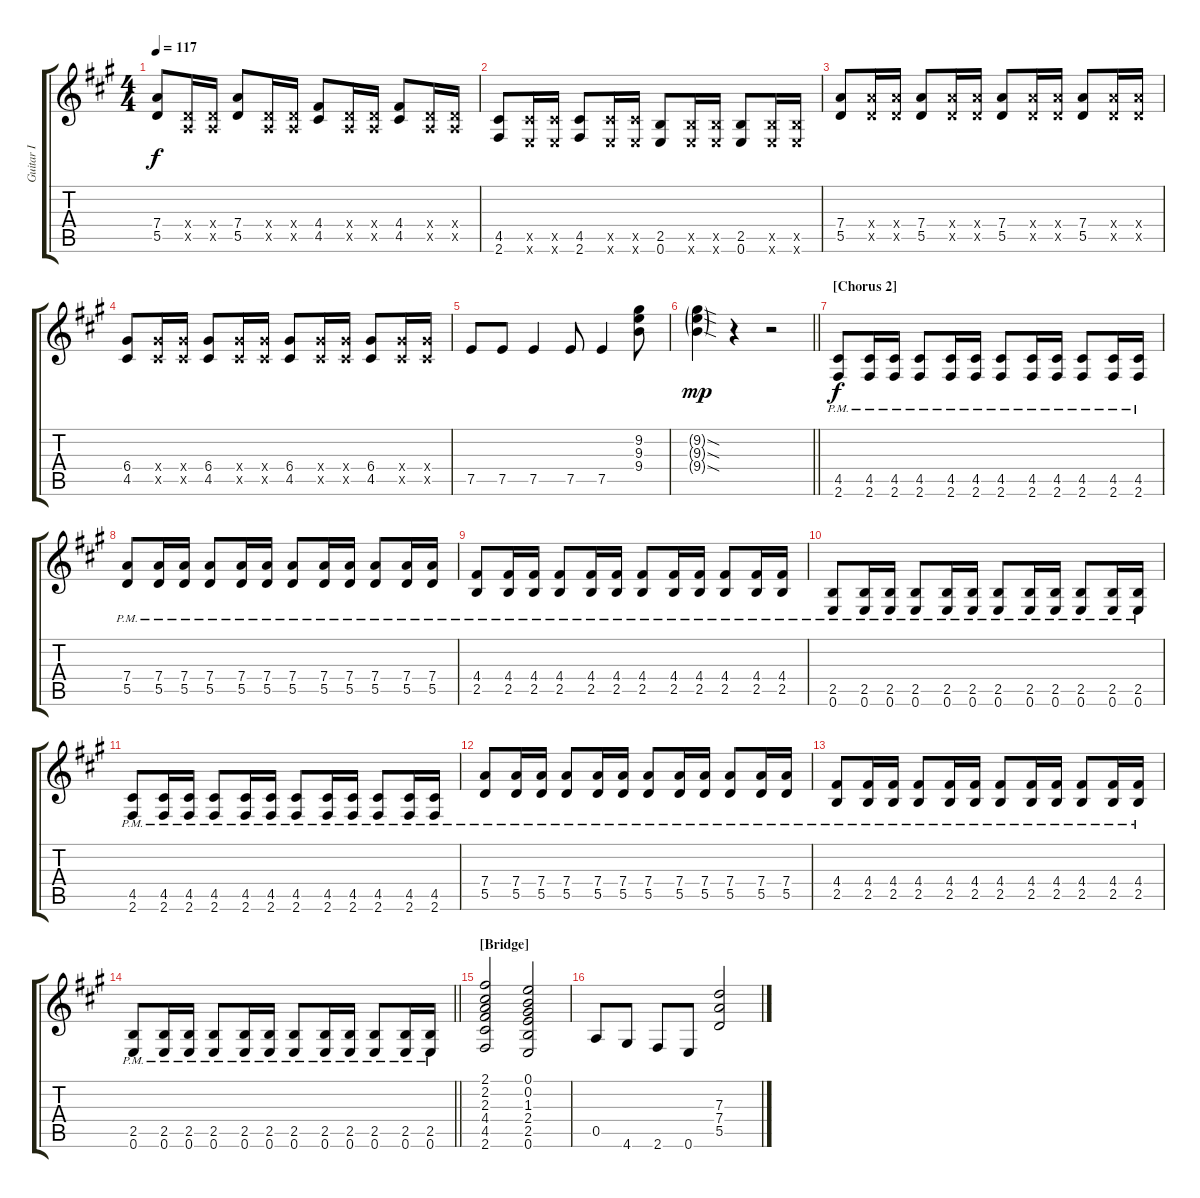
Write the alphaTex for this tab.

\track ("Guitar I" "Guitar I") {instrument distortionguitar}
\staff {score tabs}
\tuning (E4 B3 G3 D3 A2 E2) {hide}
\ts (4 4)
\tempo 117
\clef g2
\ks a
(7.4 5.5).8{dy f} (0.4{x} 0.5{x}).16 (0.4{x} 0.5{x}).16 (7.4 5.5).8 (0.4{x} 0.5{x}).16 (0.4{x} 0.5{x}).16 (4.4 4.5).8 (0.4{x} 0.5{x}).16 (0.4{x} 0.5{x}).16 (4.4 4.5).8 (0.4{x} 0.5{x}).16 (0.4{x} 0.5{x}).16 |
(4.5 2.6).8 (4.5{x} 0.6{x}).16 (4.5{x} 0.6{x}).16 (4.5 2.6).8 (4.5{x} 0.6{x}).16 (4.5{x} 0.6{x}).16 (2.5 0.6).8 (2.5{x} 0.6{x}).16 (2.5{x} 0.6{x}).16 (2.5 0.6).8 (2.5{x} 0.6{x}).16 (2.5{x} 0.6{x}).16 |
(7.4 5.5).8 (7.4{x} 5.5{x}).16 (7.4{x} 5.5{x}).16 (7.4 5.5).8 (7.4{x} 5.5{x}).16 (7.4{x} 5.5{x}).16 (7.4 5.5).8 (7.4{x} 5.5{x}).16 (7.4{x} 5.5{x}).16 (7.4 5.5).8 (7.4{x} 5.5{x}).16 (7.4{x} 5.5{x}).16 |
(6.4 4.5).8 (6.4{x} 4.5{x}).16 (6.4{x} 4.5{x}).16 (6.4 4.5).8 (6.4{x} 4.5{x}).16 (6.4{x} 4.5{x}).16 (6.4 4.5).8 (6.4{x} 4.5{x}).16 (6.4{x} 4.5{x}).16 (6.4 4.5).8 (6.4{x} 4.5{x}).16 (6.4{x} 4.5{x}).16 |
7.5.8 7.5.8 7.5.4 7.5.8 7.5.4 (9.2 9.3 9.4).8 |
\barLineRight lightlight
(9.2{sod g} 9.3{sod g} 9.4{sod g}).4{dy mp} r.4 r.2 |
\section ("" "[Chorus 2]")
(4.5{pm} 2.6{pm}).8{dy f} (4.5{pm} 2.6{pm}).16 (4.5{pm} 2.6{pm}).16 (4.5{pm} 2.6{pm}).8 (4.5{pm} 2.6{pm}).16 (4.5{pm} 2.6{pm}).16 (4.5{pm} 2.6{pm}).8 (4.5{pm} 2.6{pm}).16 (4.5{pm} 2.6{pm}).16 (4.5{pm} 2.6{pm}).8 (4.5{pm} 2.6{pm}).16 (4.5{pm} 2.6{pm}).16 |
(7.4{pm} 5.5{pm}).8 (7.4{pm} 5.5{pm}).16 (7.4{pm} 5.5{pm}).16 (7.4{pm} 5.5{pm}).8 (7.4{pm} 5.5{pm}).16 (7.4{pm} 5.5{pm}).16 (7.4{pm} 5.5{pm}).8 (7.4{pm} 5.5{pm}).16 (7.4{pm} 5.5{pm}).16 (7.4{pm} 5.5{pm}).8 (7.4{pm} 5.5{pm}).16 (7.4{pm} 5.5{pm}).16 |
(4.4{pm} 2.5{pm}).8 (4.4{pm} 2.5{pm}).16 (4.4{pm} 2.5{pm}).16 (4.4{pm} 2.5{pm}).8 (4.4{pm} 2.5{pm}).16 (4.4{pm} 2.5{pm}).16 (4.4{pm} 2.5{pm}).8 (4.4{pm} 2.5{pm}).16 (4.4{pm} 2.5{pm}).16 (4.4{pm} 2.5{pm}).8 (4.4{pm} 2.5{pm}).16 (4.4{pm} 2.5{pm}).16 |
(2.5{pm} 0.6{pm}).8 (2.5{pm} 0.6{pm}).16 (2.5{pm} 0.6{pm}).16 (2.5{pm} 0.6{pm}).8 (2.5{pm} 0.6{pm}).16 (2.5{pm} 0.6{pm}).16 (2.5{pm} 0.6{pm}).8 (2.5{pm} 0.6{pm}).16 (2.5{pm} 0.6{pm}).16 (2.5{pm} 0.6{pm}).8 (2.5{pm} 0.6{pm}).16 (2.5{pm} 0.6{pm}).16 |
(4.5{pm} 2.6{pm}).8 (4.5{pm} 2.6{pm}).16 (4.5{pm} 2.6{pm}).16 (4.5{pm} 2.6{pm}).8 (4.5{pm} 2.6{pm}).16 (4.5{pm} 2.6{pm}).16 (4.5{pm} 2.6{pm}).8 (4.5{pm} 2.6{pm}).16 (4.5{pm} 2.6{pm}).16 (4.5{pm} 2.6{pm}).8 (4.5{pm} 2.6{pm}).16 (4.5{pm} 2.6{pm}).16 |
(7.4{pm} 5.5{pm}).8 (7.4{pm} 5.5{pm}).16 (7.4{pm} 5.5{pm}).16 (7.4{pm} 5.5{pm}).8 (7.4{pm} 5.5{pm}).16 (7.4{pm} 5.5{pm}).16 (7.4{pm} 5.5{pm}).8 (7.4{pm} 5.5{pm}).16 (7.4{pm} 5.5{pm}).16 (7.4{pm} 5.5{pm}).8 (7.4{pm} 5.5{pm}).16 (7.4{pm} 5.5{pm}).16 |
(4.4{pm} 2.5{pm}).8 (4.4{pm} 2.5{pm}).16 (4.4{pm} 2.5{pm}).16 (4.4{pm} 2.5{pm}).8 (4.4{pm} 2.5{pm}).16 (4.4{pm} 2.5{pm}).16 (4.4{pm} 2.5{pm}).8 (4.4{pm} 2.5{pm}).16 (4.4{pm} 2.5{pm}).16 (4.4{pm} 2.5{pm}).8 (4.4{pm} 2.5{pm}).16 (4.4{pm} 2.5{pm}).16 |
\barLineRight lightlight
(2.5{pm} 0.6{pm}).8 (2.5{pm} 0.6{pm}).16 (2.5{pm} 0.6{pm}).16 (2.5{pm} 0.6{pm}).8 (2.5{pm} 0.6{pm}).16 (2.5{pm} 0.6{pm}).16 (2.5{pm} 0.6{pm}).8 (2.5{pm} 0.6{pm}).16 (2.5{pm} 0.6{pm}).16 (2.5{pm} 0.6{pm}).8 (2.5{pm} 0.6{pm}).16 (2.5{pm} 0.6{pm}).16 |
\section ("" "[Bridge]")
(2.1 2.2 2.3 4.4 4.5 2.6).2 (0.1 0.2 1.3 2.4 2.5 0.6).2 |
0.5.8 4.6.8 2.6.8 0.6.8 (7.3 7.4 5.5).2
